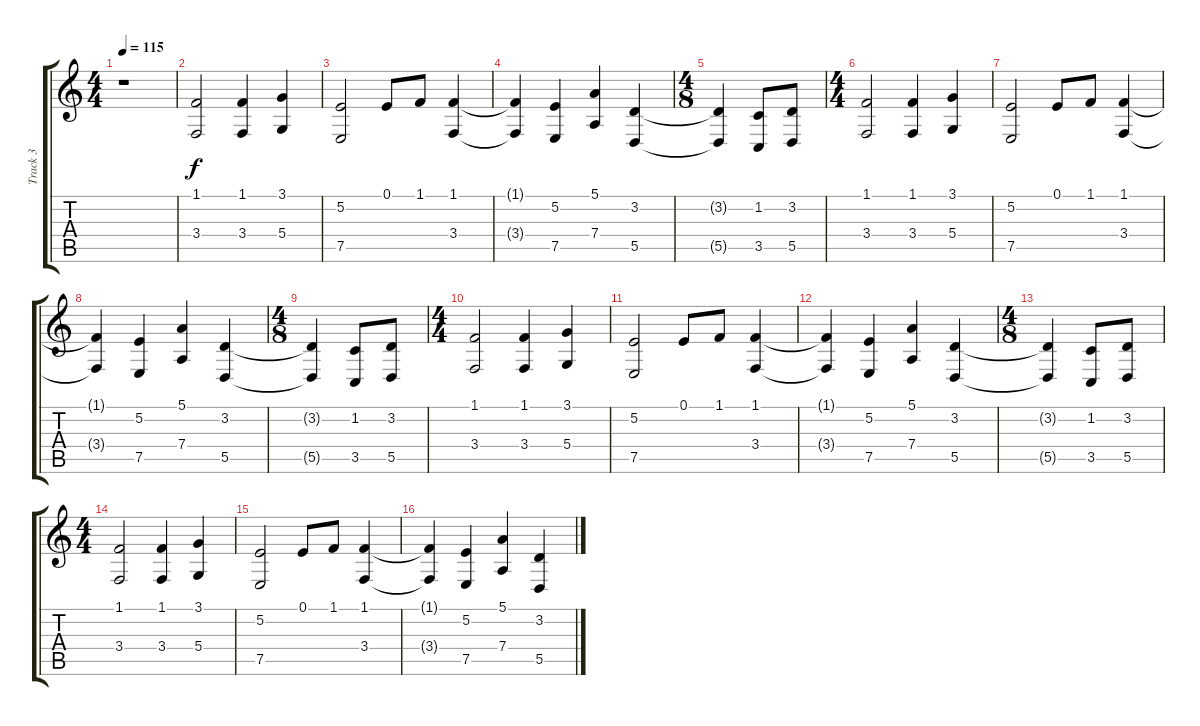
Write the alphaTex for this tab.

\track ("Track 3" "Track 3") {instrument stringensemble1}
\staff {score tabs}
\tuning (E4 B3 G3 D3 A2 E2) {hide}
\ts (4 4)
\tempo 115
\clef g2
\ks c
r.1{dy f instrument stringensemble1} |
(1.1 3.4).2 (1.1 3.4).4 (3.1 5.4).4 |
(5.2 7.5).2 0.1.8 1.1.8 (1.1 3.4).4 |
(1.1{t} 3.4{t}).4 (5.2 7.5).4 (5.1 7.4).4 (3.2 5.5).4 |
\ts (4 8)
(3.2{t} 5.5{t}).4 (1.2 3.5).8 (3.2 5.5).8 |
\ts (4 4)
(1.1 3.4).2 (1.1 3.4).4 (3.1 5.4).4 |
(5.2 7.5).2 0.1.8 1.1.8 (1.1 3.4).4 |
(1.1{t} 3.4{t}).4 (5.2 7.5).4 (5.1 7.4).4 (3.2 5.5).4 |
\ts (4 8)
(3.2{t} 5.5{t}).4 (1.2 3.5).8 (3.2 5.5).8 |
\ts (4 4)
(1.1 3.4).2 (1.1 3.4).4 (3.1 5.4).4 |
(5.2 7.5).2 0.1.8 1.1.8 (1.1 3.4).4 |
(1.1{t} 3.4{t}).4 (5.2 7.5).4 (5.1 7.4).4 (3.2 5.5).4 |
\ts (4 8)
(3.2{t} 5.5{t}).4 (1.2 3.5).8 (3.2 5.5).8 |
\ts (4 4)
(1.1 3.4).2 (1.1 3.4).4 (3.1 5.4).4 |
(5.2 7.5).2 0.1.8 1.1.8 (1.1 3.4).4 |
(1.1{t} 3.4{t}).4 (5.2 7.5).4 (5.1 7.4).4 (3.2 5.5).4
